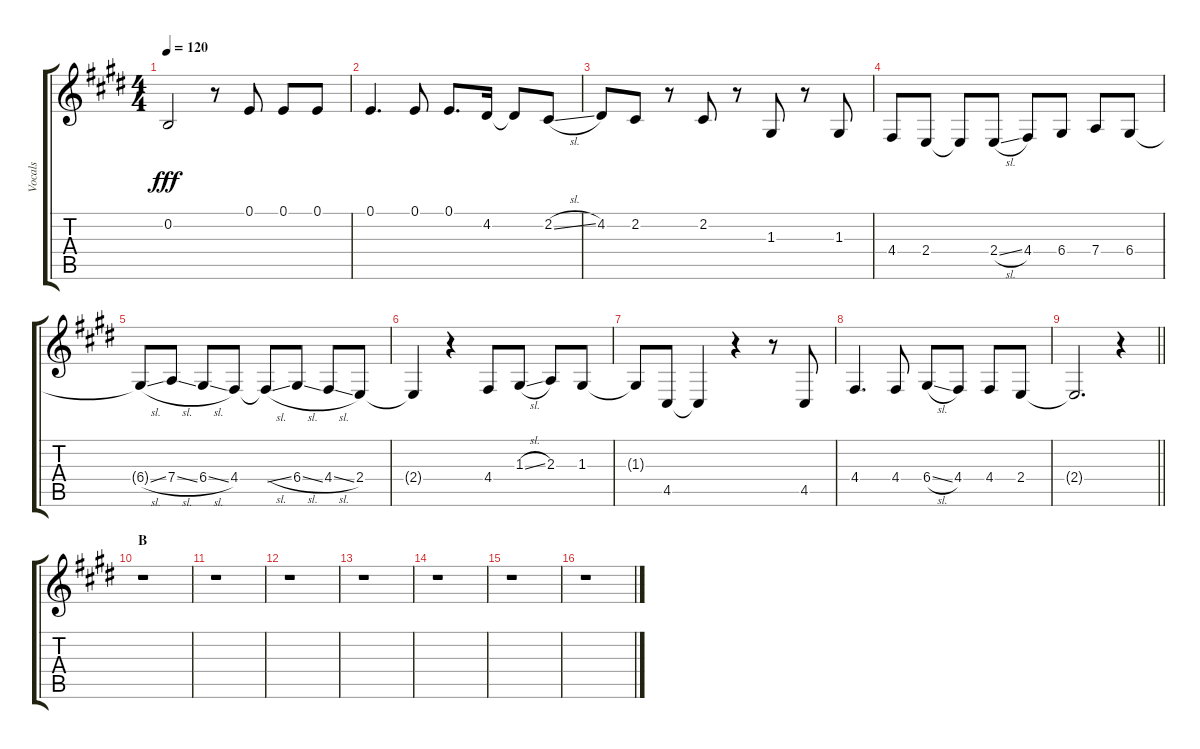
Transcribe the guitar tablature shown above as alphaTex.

\track ("Vocals" "Vocals") {instrument voiceoohs}
\staff {score tabs}
\tuning (E4 B3 G3 D3 A2 E2) {hide}
\ts (4 4)
\tempo 120
\clef g2
\ks e
0.2{t}.2{dy fff} r.8 0.1.8 0.1.8 0.1.8 |
0.1.4{d} 0.1.8 0.1.8{d} 4.2.16 4.2{t}.8 2.2{sl}.8 |
4.2.8 2.2.8 r.8 2.2.8 r.8 1.3.8 r.8 1.3.8 |
4.4.8 2.4.8 2.4{t}.8 2.4{sl}.8 4.4.8 6.4.8 7.4.8 6.4.8 |
6.4{sl t}.8 7.4{sl}.8 6.4{sl}.8 4.4.8 4.4{sl t}.8 6.4{sl}.8 4.4{sl}.8 2.4.8 |
2.4{t}.4 r.4 4.4.8 1.3{sl}.8 2.3.8 1.3.8 |
1.3{t}.8 4.5.8 4.5{t}.4 r.4 r.8 4.5.8 |
4.4.4{d} 4.4.8 6.4{sl}.8 4.4.8 4.4.8 2.4.8 |
\barLineRight lightlight
2.4{t}.2{d} r.4 |
\section ("" "B")
r.1 |
r.1 |
r.1 |
r.1 |
r.1 |
r.1 |
r.1
